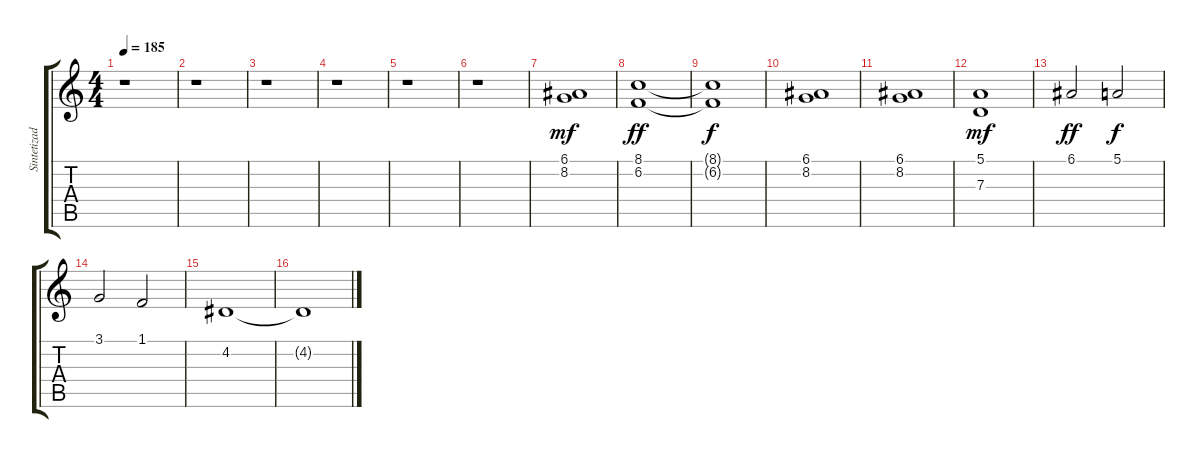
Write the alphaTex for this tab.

\track ("Sintetizador 2" "Sintetizad") {instrument pad3polysynth}
\staff {score tabs}
\tuning (E4 B3 G3 D3 A2 E2) {hide}
\ts (4 4)
\tempo 185
\clef g2
\ks c
r.1{dy mf} |
r.1 |
r.1 |
r.1 |
r.1 |
r.1 |
(6.1 8.2).1 |
(8.1 6.2).1{dy ff} |
(8.1{t} 6.2{t}).1{dy f} |
(6.1 8.2).1 |
(6.1 8.2).1 |
(5.1 7.3).1{dy mf} |
6.1.2{dy ff} 5.1.2{dy f} |
3.1.2 1.1.2 |
4.2.1 |
4.2{t}.1
